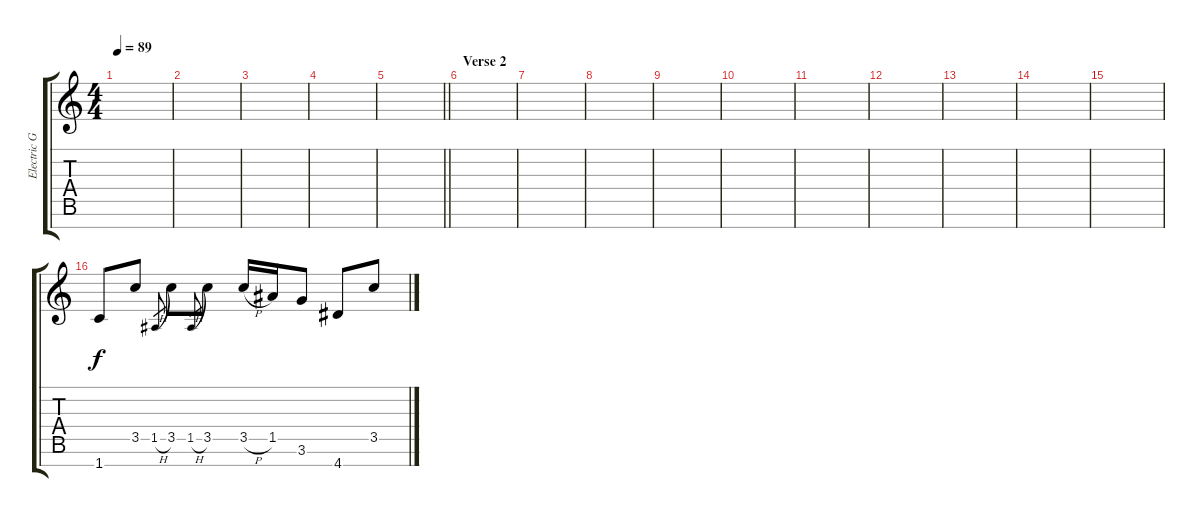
\track ("Electric Guitar" "Electric G") {instrument distortionguitar}
\staff {score tabs}
\tuning (E4 B3 G3 D3 A2 E2 B1) {hide}
\ts (4 4)
\tempo 89
\clef g2
\ks c
|
|
|
|
\barLineRight lightlight
|
\section ("" "Verse 2")
|
|
|
|
|
|
|
|
|
|
1.7.8{ot 8vb} 3.5.8{ot 8vb} 1.5{h}.8{gr} 3.5.8{ot 8vb} 1.5{h}.8{gr} 3.5.8{ot 8vb} 3.5{h}.16{ot 8vb} 1.5.16{ot 8vb} 3.6.8{ot 8vb} 4.7.8{ot 8vb} 3.5.8{ot 8vb}
